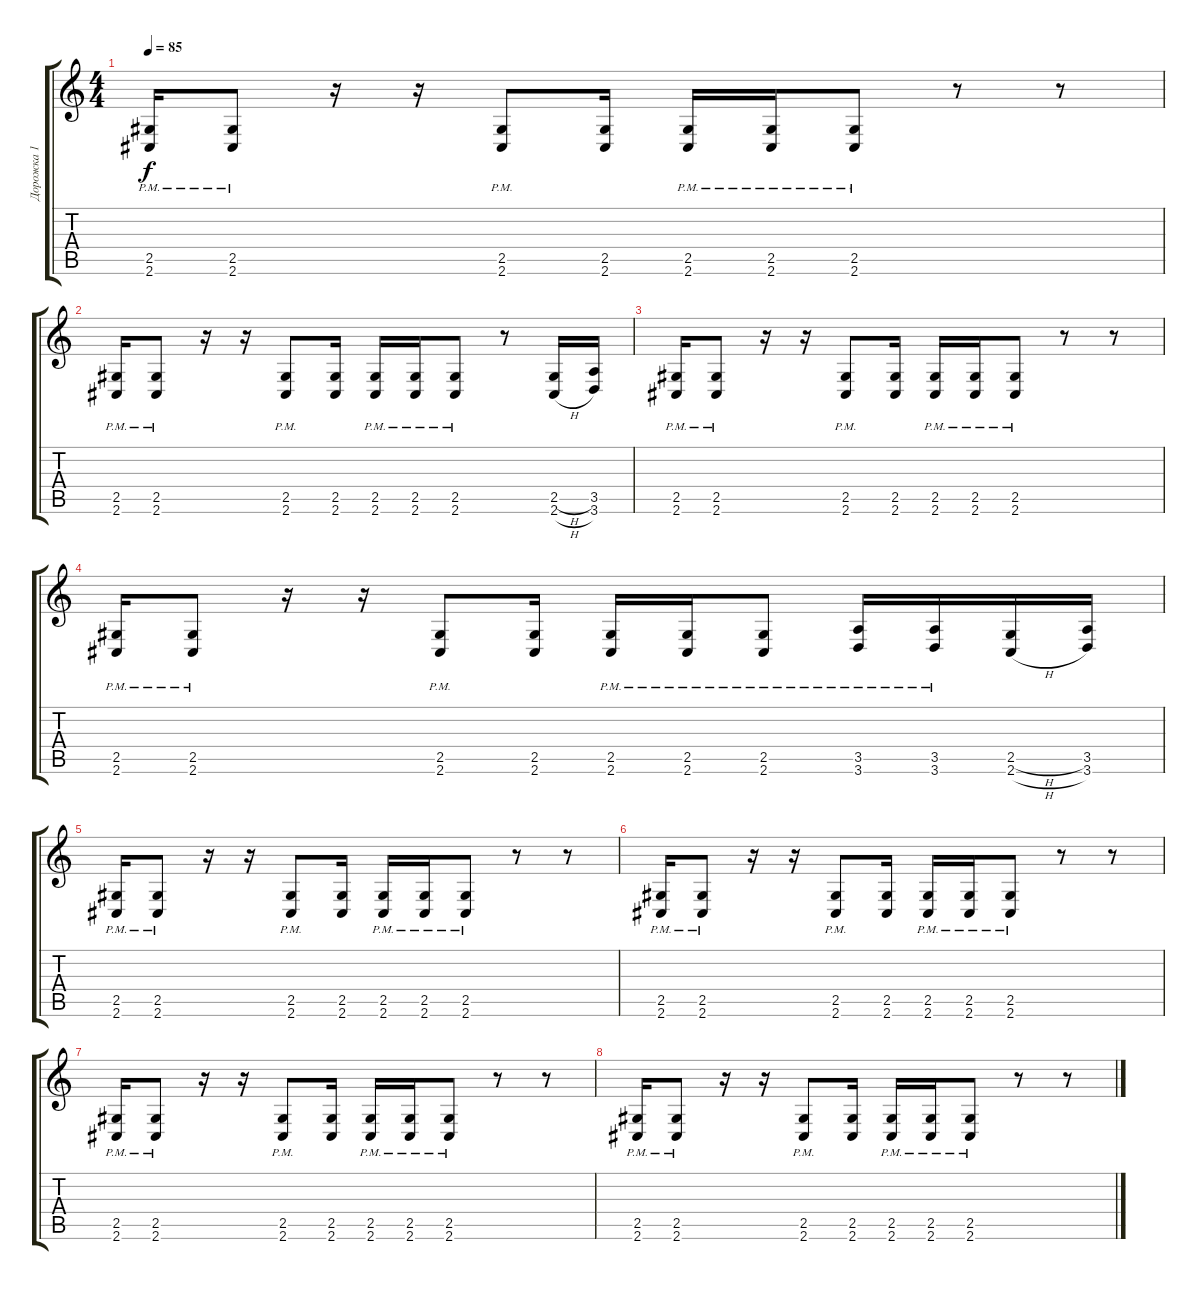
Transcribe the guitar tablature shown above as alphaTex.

\track ("Дорожка 1" "Дорожка 1") {instrument distortionguitar}
\staff {score tabs}
\tuning (Db4 Ab3 E3 B2 Gb2 B1) {hide}
\ts (4 4)
\tempo 85
\clef g2
\ks c
(2.5{pm} 2.6{pm}).16{dy f} (2.5{pm} 2.6{pm}).8 r.16 r.16 (2.5{pm} 2.6{pm}).8 (2.5 2.6).16 (2.5{pm} 2.6{pm}).16 (2.5{pm} 2.6{pm}).16 (2.5{pm} 2.6{pm}).8 r.8 r.8 |
(2.5{pm} 2.6{pm}).16 (2.5{pm} 2.6{pm}).8 r.16 r.16 (2.5{pm} 2.6{pm}).8 (2.5 2.6).16 (2.5{pm} 2.6{pm}).16 (2.5{pm} 2.6{pm}).16 (2.5{pm} 2.6{pm}).8 r.8 (2.5{h} 2.6{h}).16 (3.5 3.6).16 |
(2.5{pm} 2.6{pm}).16 (2.5{pm} 2.6{pm}).8 r.16 r.16 (2.5{pm} 2.6{pm}).8 (2.5 2.6).16 (2.5{pm} 2.6{pm}).16 (2.5{pm} 2.6{pm}).16 (2.5{pm} 2.6{pm}).8 r.8 r.8 |
(2.5{pm} 2.6{pm}).16 (2.5{pm} 2.6{pm}).8 r.16 r.16 (2.5{pm} 2.6{pm}).8 (2.5 2.6).16 (2.5{pm} 2.6{pm}).16 (2.5{pm} 2.6{pm}).16 (2.5{pm} 2.6{pm}).8 (3.5{pm} 3.6{pm}).16 (3.5{pm} 3.6{pm}).16 (2.5{h} 2.6{h}).16 (3.5 3.6).16 |
(2.5{pm} 2.6{pm}).16 (2.5{pm} 2.6{pm}).8 r.16 r.16 (2.5{pm} 2.6{pm}).8 (2.5 2.6).16 (2.5{pm} 2.6{pm}).16 (2.5{pm} 2.6{pm}).16 (2.5{pm} 2.6{pm}).8 r.8 r.8 |
(2.5{pm} 2.6{pm}).16 (2.5{pm} 2.6{pm}).8 r.16 r.16 (2.5{pm} 2.6{pm}).8 (2.5 2.6).16 (2.5{pm} 2.6{pm}).16 (2.5{pm} 2.6{pm}).16 (2.5{pm} 2.6{pm}).8 r.8 r.8 |
(2.5{pm} 2.6{pm}).16 (2.5{pm} 2.6{pm}).8 r.16 r.16 (2.5{pm} 2.6{pm}).8 (2.5 2.6).16 (2.5{pm} 2.6{pm}).16 (2.5{pm} 2.6{pm}).16 (2.5{pm} 2.6{pm}).8 r.8 r.8 |
(2.5{pm} 2.6{pm}).16 (2.5{pm} 2.6{pm}).8 r.16 r.16 (2.5{pm} 2.6{pm}).8 (2.5 2.6).16 (2.5{pm} 2.6{pm}).16 (2.5{pm} 2.6{pm}).16 (2.5{pm} 2.6{pm}).8 r.8 r.8
